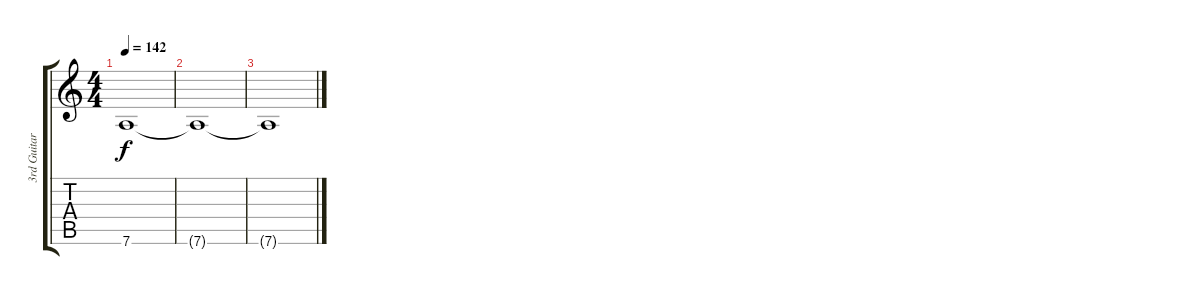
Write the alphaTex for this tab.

\track ("3rd Guitar(viel Bass!!!)" "3rd Guitar") {instrument distortionguitar}
\staff {score tabs}
\tuning (E4 B3 G3 D3 A2 D2) {hide}
\ts (4 4)
\tempo 142
\clef g2
\ks c
7.6.1{dy f volume 0} |
7.6{t}.1 |
7.6{t}.1
